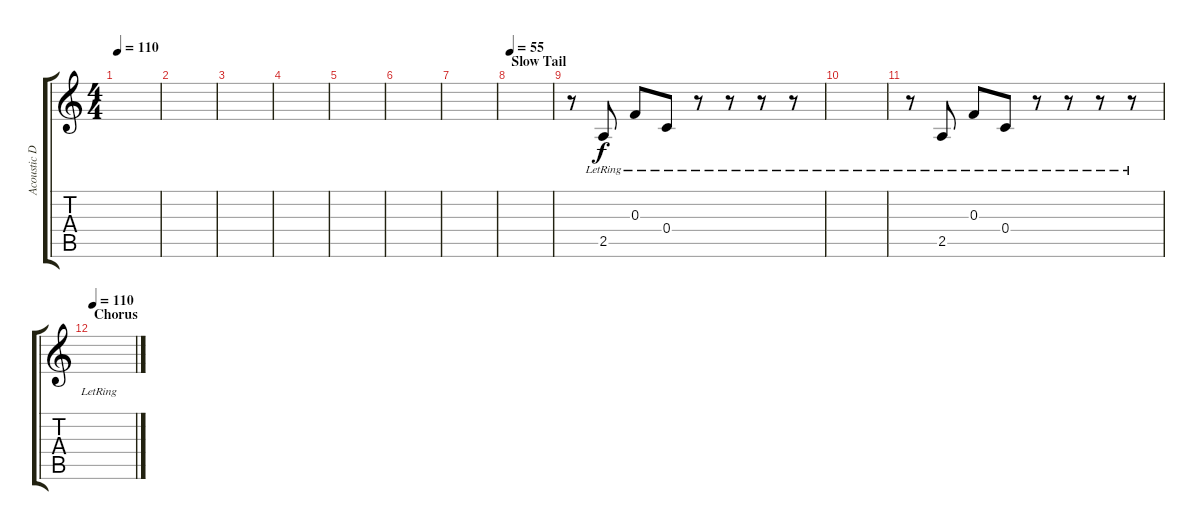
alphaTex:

\track ("Acoustic Dub" "Acoustic D") {instrument electricguitarclean}
\staff {score tabs}
\tuning (D4 A3 F3 C3 G2 D2) {hide}
\ts (4 4)
\tempo 110
\clef g2
\ks c
|
|
|
|
|
|
|
\section ("" "Slow Tail")
\tempo 55
|
r.8 2.5{lr}.8 0.3{lr}.8 0.4{lr}.8 r.8 r.8 r.8 r.8 |
|
r.8 2.5{lr}.8 0.3{lr}.8 0.4{lr}.8 r.8 r.8 r.8 r.8 |
\section ("" "Chorus")
\tempo 110
